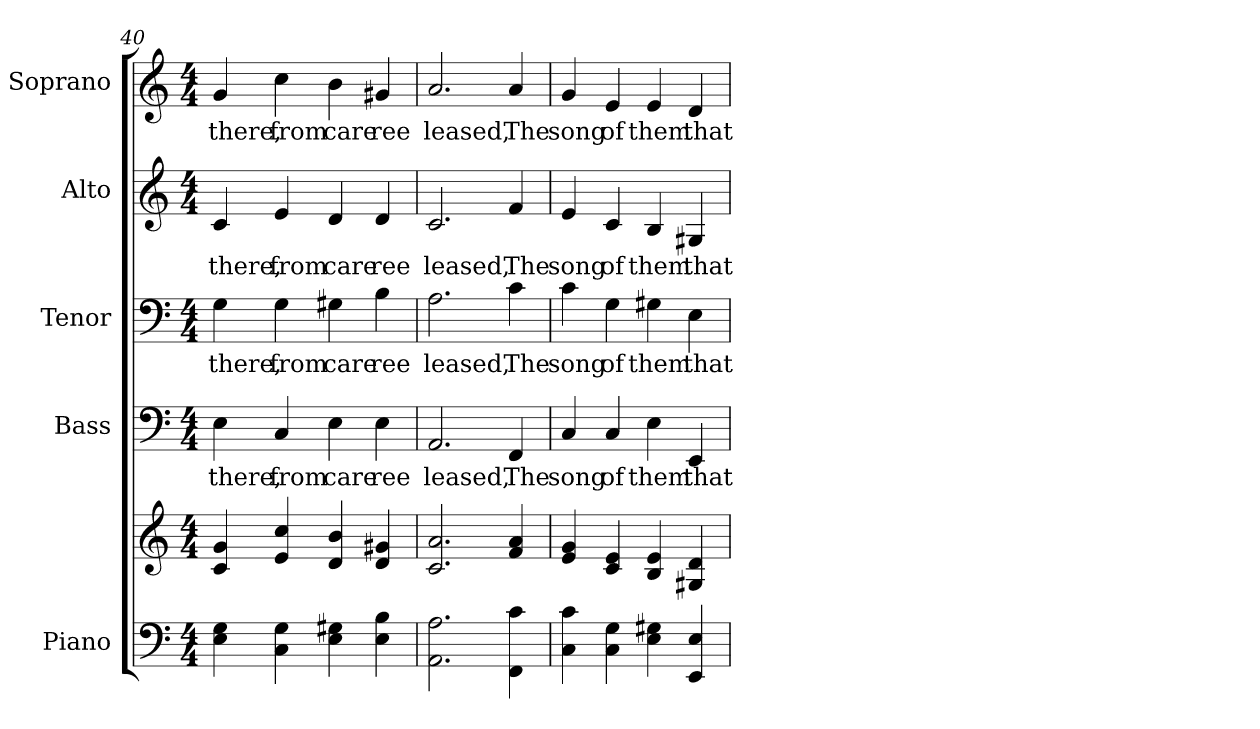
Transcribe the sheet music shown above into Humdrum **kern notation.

**kern	**kern	**kern	**text	**kern	**text	**kern	**text	**kern	**text
*part5	*part5	*part4	*part4	*part3	*part3	*part2	*part2	*part1	*part1
*staff6	*staff5	*staff4	*staff4	*staff3	*staff3	*staff2	*staff2	*staff1	*staff1
*I"Piano	*	*I"Bass	*	*I"Tenor	*	*I"Alto	*	*I"Soprano	*
*I'Pno.	*	*I'B.	*	*I'T.	*	*I'A.	*	*I'S.	*
!!LO:PB:g=z
*clefF4	*clefG2	*clefF4	*	*clefF4	*	*clefG2	*	*clefG2	*
*k[]	*k[]	*k[]	*	*k[]	*	*k[]	*	*k[]	*
*C:	*C:	*C:	*	*C:	*	*C:	*	*C:	*
*M4/4	*M4/4	*M4/4	*	*M4/4	*	*M4/4	*	*M4/4	*
=40	=40	=40	=40	=40	=40	=40	=40	=40	=40
!	!	!	!LO:LY:b:color=#000000	!	!	!	!	!	!
!	!	!	!	!	!LO:LY:b:color=#000000	!	!	!	!
!	!	!	!	!	!	!	!LO:LY:b:color=#000000	!	!
!	!	!	!	!	!	!	!	!	!LO:LY:b:color=#000000
4Ei\ 4Gi	4ci/ 4gi	4Ei\	there,	4Gi\	there,	4ci/	there,	4gi/	there,
!	!	!	!LO:LY:b:color=#000000	!	!	!	!	!	!
!	!	!	!	!	!LO:LY:b:color=#000000	!	!	!	!
!	!	!	!	!	!	!	!LO:LY:b:color=#000000	!	!
!	!	!	!	!	!	!	!	!	!LO:LY:b:color=#000000
4Ci\ 4Gi	4ei/ 4cci	4Ci/	from	4Gi\	from	4ei/	from	4cci\	from
!	!	!	!LO:LY:b:color=#000000	!	!	!	!	!	!
!	!	!	!	!	!LO:LY:b:color=#000000	!	!	!	!
!	!	!	!	!	!	!	!LO:LY:b:color=#000000	!	!
!	!	!	!	!	!	!	!	!	!LO:LY:b:color=#000000
4Ei\ 4G#Xi	4di/ 4bi	4Ei\	care	4G#Xi\	care	4di/	care	4bi\	care
!	!	!	!LO:LY:b:color=#000000	!	!	!	!	!	!
!	!	!	!	!	!LO:LY:b:color=#000000	!	!	!	!
!	!	!	!	!	!	!	!LO:LY:b:color=#000000	!	!
!	!	!	!	!	!	!	!	!	!LO:LY:b:color=#000000
4Ei\ 4Bi	4di/ 4g#Xi	4Ei\	ree	4Bi\	ree	4di/	ree	4g#Xi/	ree
=41	=41	=41	=41	=41	=41	=41	=41	=41	=41
!	!	!	!LO:LY:b:color=#000000	!	!	!	!	!	!
!	!	!	!	!	!LO:LY:b:color=#000000	!	!	!	!
!	!	!	!	!	!	!	!LO:LY:b:color=#000000	!	!
!	!	!	!	!	!	!	!	!	!LO:LY:b:color=#000000
2.AAi\ 2.Ai	2.ci/ 2.ai	2.AAi/	leased,	2.Ai\	leased,	2.ci/	leased,	2.ai/	leased,
!	!	!	!LO:LY:b:color=#000000	!	!	!	!	!	!
!	!	!	!	!	!LO:LY:b:color=#000000	!	!	!	!
!	!	!	!	!	!	!	!LO:LY:b:color=#000000	!	!
!	!	!	!	!	!	!	!	!	!LO:LY:b:color=#000000
4FFi\ 4ci	4fi/ 4ai	4FFi/	The	4ci\	The	4fi/	The	4ai/	The
!!LO:PB:g=z
=42	=42	=42	=42	=42	=42	=42	=42	=42	=42
!	!	!	!LO:LY:b:color=#000000	!	!	!	!	!	!
!	!	!	!	!	!LO:LY:b:color=#000000	!	!	!	!
!	!	!	!	!	!	!	!LO:LY:b:color=#000000	!	!
!	!	!	!	!	!	!	!	!	!LO:LY:b:color=#000000
4Ci\ 4ci	4ei/ 4gi	4Ci/	song	4ci\	song	4ei/	song	4gi/	song
!	!	!	!LO:LY:b:color=#000000	!	!	!	!	!	!
!	!	!	!	!	!LO:LY:b:color=#000000	!	!	!	!
!	!	!	!	!	!	!	!LO:LY:b:color=#000000	!	!
!	!	!	!	!	!	!	!	!	!LO:LY:b:color=#000000
4Ci\ 4Gi	4ci/ 4ei	4Ci/	of	4Gi\	of	4ci/	of	4ei/	of
!	!	!	!LO:LY:b:color=#000000	!	!	!	!	!	!
!	!	!	!	!	!LO:LY:b:color=#000000	!	!	!	!
!	!	!	!	!	!	!	!LO:LY:b:color=#000000	!	!
!	!	!	!	!	!	!	!	!	!LO:LY:b:color=#000000
4Ei\ 4G#Xi	4Bi/ 4ei	4Ei\	them	4G#Xi\	them	4Bi/	them	4ei/	them
!	!	!	!LO:LY:b:color=#000000	!	!	!	!	!	!
!	!	!	!	!	!LO:LY:b:color=#000000	!	!	!	!
!	!	!	!	!	!	!	!LO:LY:b:color=#000000	!	!
!	!	!	!	!	!	!	!	!	!LO:LY:b:color=#000000
4EEi/ 4Ei	4G#Xi/ 4di	4EEi/	that	4Ei\	that	4G#Xi/	that	4di/	that
=	=	=	=	=	=	=	=	=	=
*-	*-	*-	*-	*-	*-	*-	*-	*-	*-
